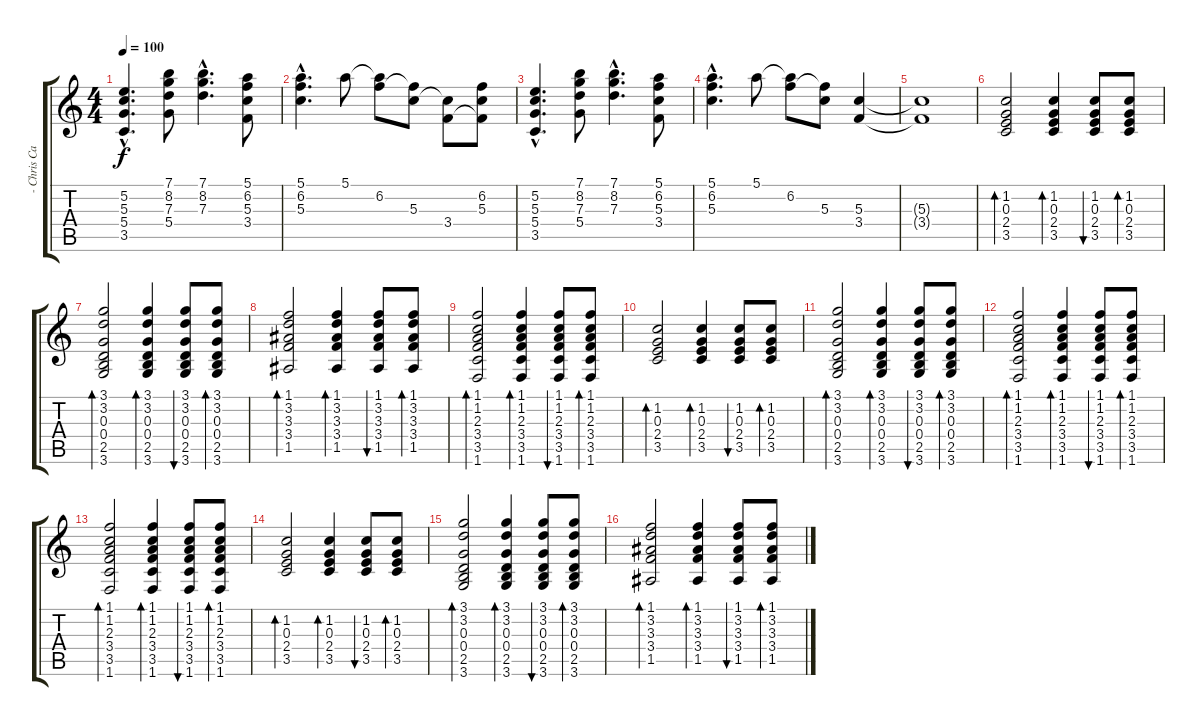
\track ("- Chris Caffery (Guitar)" "- Chris Ca") {instrument acousticguitarsteel}
\staff {score tabs}
\tuning (E4 B3 G3 D3 A2 E2) {hide}
\ts (4 4)
\tempo 100
\clef g2
\ks c
(5.2{hac} 5.3{hac} 5.4{hac} 3.5{hac}).4{d dy f instrument acousticguitarsteel} (7.1 8.2 7.3 5.4).8 (7.1{hac} 8.2{hac} 7.3{hac}).4{d} (5.1 6.2 5.3 3.4).8 |
(5.1{hac} 6.2{hac} 5.3{hac}).4{d} 5.1.8 (5.1{t} 6.2).8 (6.2{t} 5.3).8 (5.3{t} 3.4).8 (6.2 5.3 3.4{t}).8 |
(5.2{hac} 5.3{hac} 5.4{hac} 3.5{hac}).4{d} (7.1 8.2 7.3 5.4).8 (7.1{hac} 8.2{hac} 7.3{hac}).4{d} (5.1 6.2 5.3 3.4).8 |
(5.1{hac} 6.2{hac} 5.3{hac}).4{d} 5.1.8 (5.1{t} 6.2).8 (6.2{t} 5.3).8 (5.3 3.4).4 |
(5.3{t} 3.4{t}).1 |
(1.2 0.3 2.4 3.5).2{bd 30} (1.2 0.3 2.4 3.5).4{bd 30} (1.2 0.3 2.4 3.5).8{bu 30} (1.2 0.3 2.4 3.5).8{bd 30} |
(3.1 3.2 0.3 0.4 2.5 3.6).2{bd 30} (3.1 3.2 0.3 0.4 2.5 3.6).4{bd 30} (3.1 3.2 0.3 0.4 2.5 3.6).8{bu 30} (3.1 3.2 0.3 0.4 2.5 3.6).8{bd 30} |
(1.1 3.2 3.3 3.4 1.5).2{bd 30} (1.1 3.2 3.3 3.4 1.5).4{bd 30} (1.1 3.2 3.3 3.4 1.5).8{bu 30} (1.1 3.2 3.3 3.4 1.5).8{bd 30} |
(1.1 1.2 2.3 3.4 3.5 1.6).2{bd 30} (1.1 1.2 2.3 3.4 3.5 1.6).4{bd 30} (1.1 1.2 2.3 3.4 3.5 1.6).8{bu 30} (1.1 1.2 2.3 3.4 3.5 1.6).8{bd 30} |
(1.2 0.3 2.4 3.5).2{bd 30} (1.2 0.3 2.4 3.5).4{bd 30} (1.2 0.3 2.4 3.5).8{bu 30} (1.2 0.3 2.4 3.5).8{bd 30} |
(3.1 3.2 0.3 0.4 2.5 3.6).2{bd 30} (3.1 3.2 0.3 0.4 2.5 3.6).4{bd 30} (3.1 3.2 0.3 0.4 2.5 3.6).8{bu 30} (3.1 3.2 0.3 0.4 2.5 3.6).8{bd 30} |
(1.1 1.2 2.3 3.4 3.5 1.6).2{bd 30} (1.1 1.2 2.3 3.4 3.5 1.6).4{bd 30} (1.1 1.2 2.3 3.4 3.5 1.6).8{bu 30} (1.1 1.2 2.3 3.4 3.5 1.6).8{bd 30} |
(1.1 1.2 2.3 3.4 3.5 1.6).2{bd 30} (1.1 1.2 2.3 3.4 3.5 1.6).4{bd 30} (1.1 1.2 2.3 3.4 3.5 1.6).8{bu 30} (1.1 1.2 2.3 3.4 3.5 1.6).8{bd 30} |
(1.2 0.3 2.4 3.5).2{bd 30} (1.2 0.3 2.4 3.5).4{bd 30} (1.2 0.3 2.4 3.5).8{bu 30} (1.2 0.3 2.4 3.5).8{bd 30} |
(3.1 3.2 0.3 0.4 2.5 3.6).2{bd 30} (3.1 3.2 0.3 0.4 2.5 3.6).4{bd 30} (3.1 3.2 0.3 0.4 2.5 3.6).8{bu 30} (3.1 3.2 0.3 0.4 2.5 3.6).8{bd 30} |
(1.1 3.2 3.3 3.4 1.5).2{bd 30} (1.1 3.2 3.3 3.4 1.5).4{bd 30} (1.1 3.2 3.3 3.4 1.5).8{bu 30} (1.1 3.2 3.3 3.4 1.5).8{bd 30}
